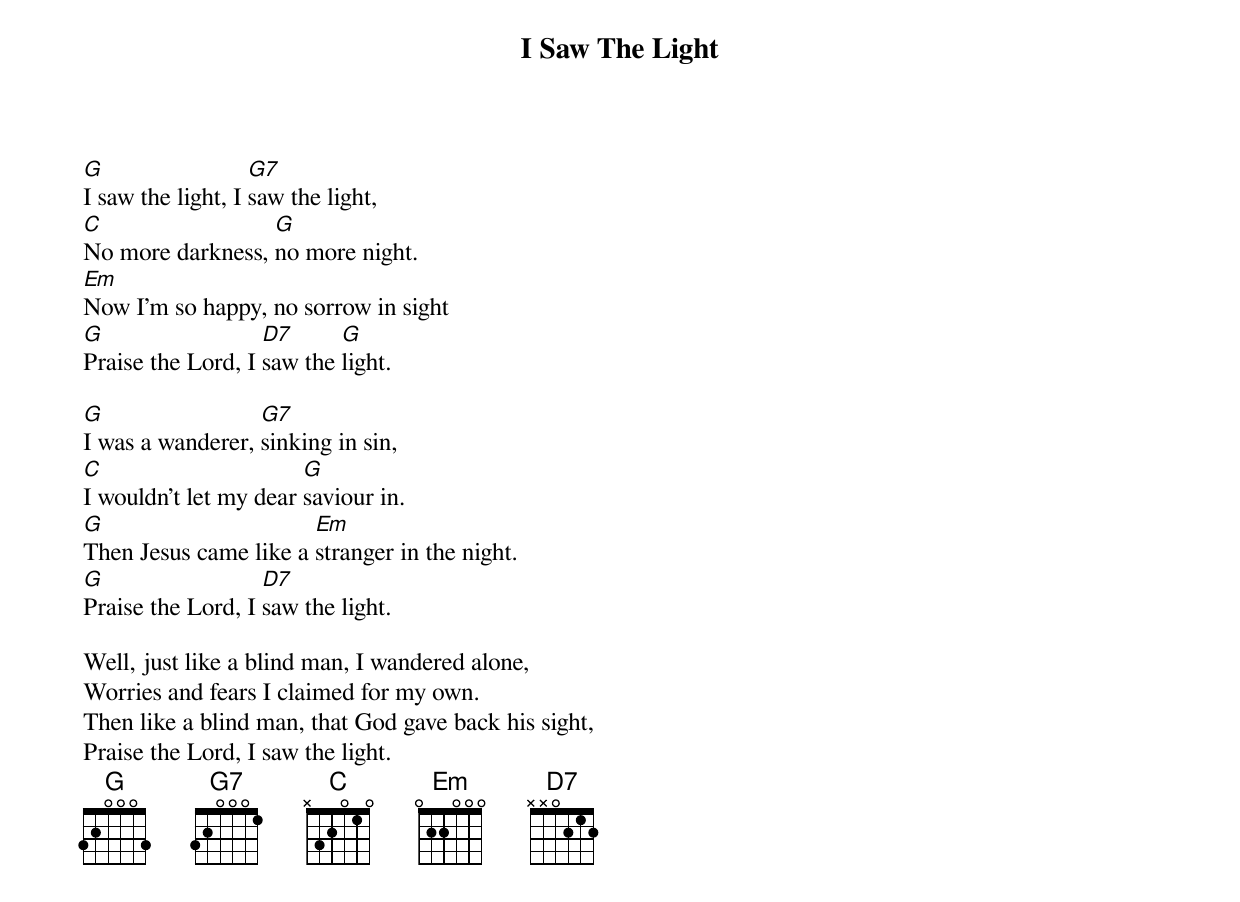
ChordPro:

{title: I Saw The Light}
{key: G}
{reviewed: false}

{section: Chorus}
[G]I saw the light, I [G7]saw the light,
[C]No more darkness, [G]no more night.
[Em]Now I’m so happy, no sorrow in sight
[G]Praise the Lord, I [D7]saw the [G]light.

[G]I was a wanderer, [G7]sinking in sin,
[C]I wouldn't let my dear [G]saviour in.
[G]Then Jesus came like a [Em]stranger in the night.
[G]Praise the Lord, I [D7]saw the light.

Well, just like a blind man, I wandered alone,
Worries and fears I claimed for my own.
Then like a blind man, that God gave back his sight,
Praise the Lord, I saw the light.
